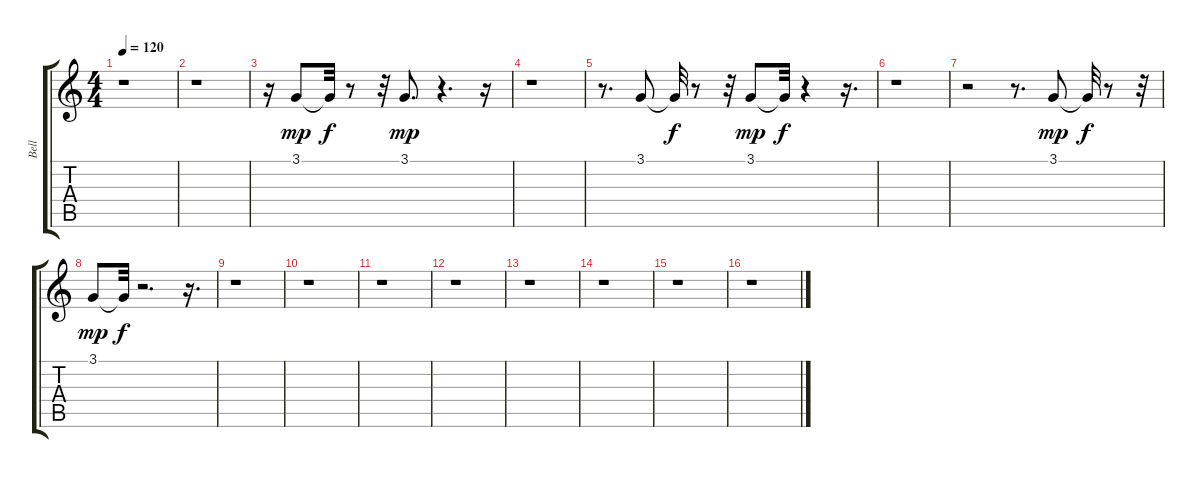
\track ("Bell" "Bell") {instrument vibraphone}
\staff {score tabs}
\tuning (E4 B3 G3 D3 A2 E2) {hide}
\ts (4 4)
\tempo 120
\clef g2
\ks c
r.1{dy f} |
r.1 |
r.16 3.1.8{dy mp} 3.1{t}.32{dy f} r.8 r.32 3.1.8{d dy mp} r.4{d} r.16 |
r.1 |
r.8{d} 3.1.8 3.1{t}.32{dy f} r.8 r.32 3.1.8{dy mp} 3.1{t}.32{dy f} r.4 r.16{d} |
r.1 |
r.2 r.8{d} 3.1.8{dy mp} 3.1{t}.32{dy f} r.8 r.32 |
3.1.8{dy mp} 3.1{t}.32{dy f} r.2{d} r.16{d} |
r.1 |
r.1 |
r.1 |
r.1 |
r.1 |
r.1 |
r.1 |
r.1
